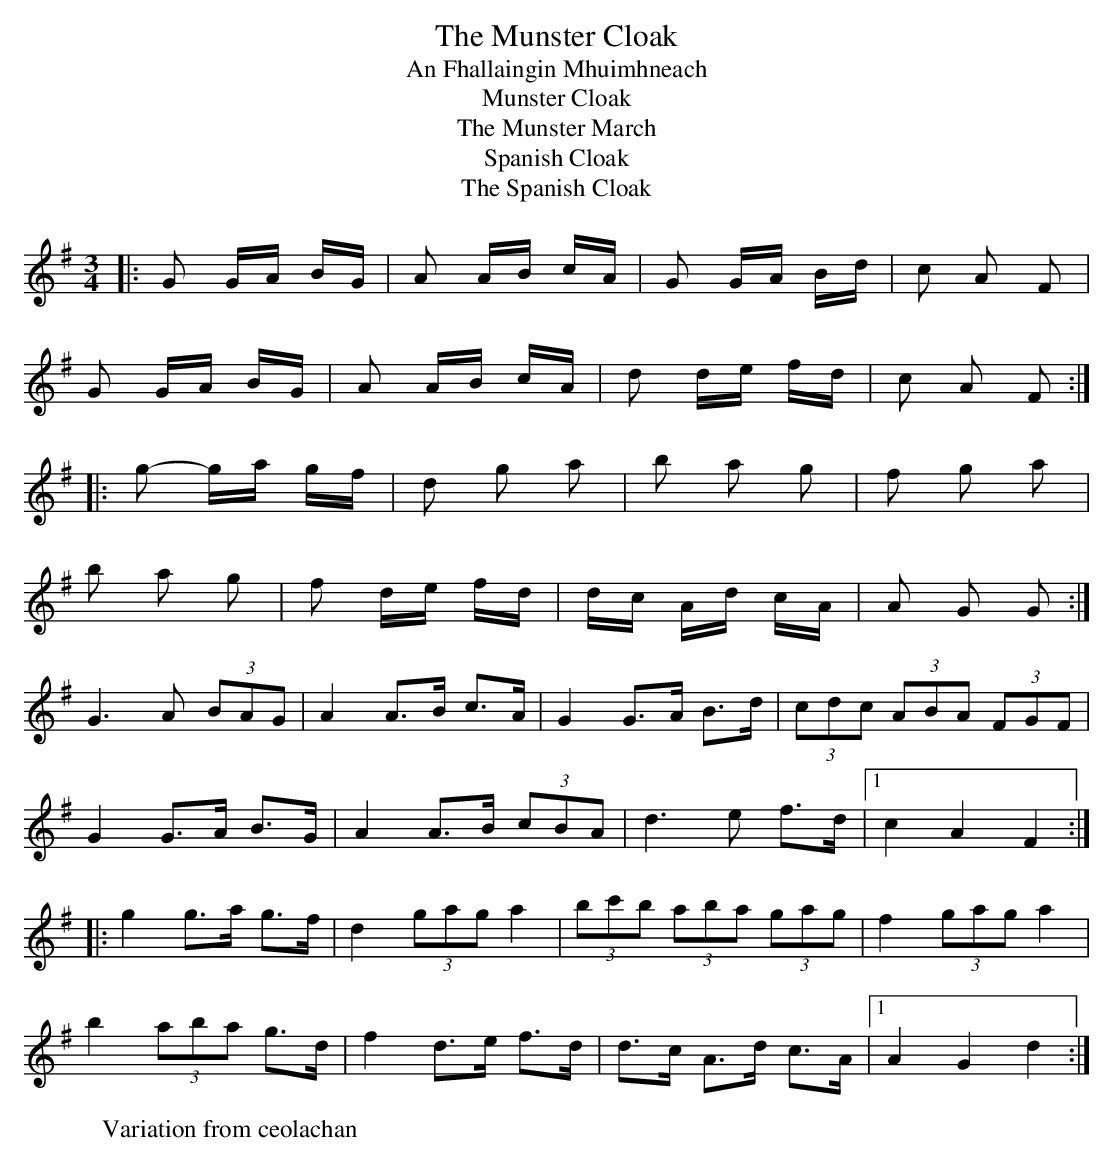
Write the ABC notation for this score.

X:1
T:Munster Cloak, The
T:An Fhallaingin Mhuimhneach
T:Munster Cloak
T:Munster March, The
T:Spanish Cloak
T:Spanish Cloak, The
M:3/4
L:1/8
K:Gmaj
|:G G/A/ B/G/ | A A/B/ c/A/ | G G/A/ B/d/ | c A F |
G G/A/ B/G/ | A A/B/ c/A/ | d d/e/ f/d/ | c A F :|
|:g- g/a/ g/f/ | d g a | b a g | f g a |
b a g | f d/e/ f/d/ | d/c/ A/d/ c/A/ | A G G :|]
W:Variation from ceolachan
K: Gmaj
G3 A (3BAG | A2 A>B c>A | G2 G>A B>d | (3cdc (3ABA (3FGF |
G2 G>A B>G | A2 A>B (3cBA | d3 e f>d |1 c2 A2 F2 :|
|: g2 g>a g>f | d2 (3gag a2 | (3bc'b (3aba (3gag | f2 (3gag a2 |
b2 (3aba g>d | f2 d>e f>d | d>c A>d c>A |1 A2 G2 d2 :|
